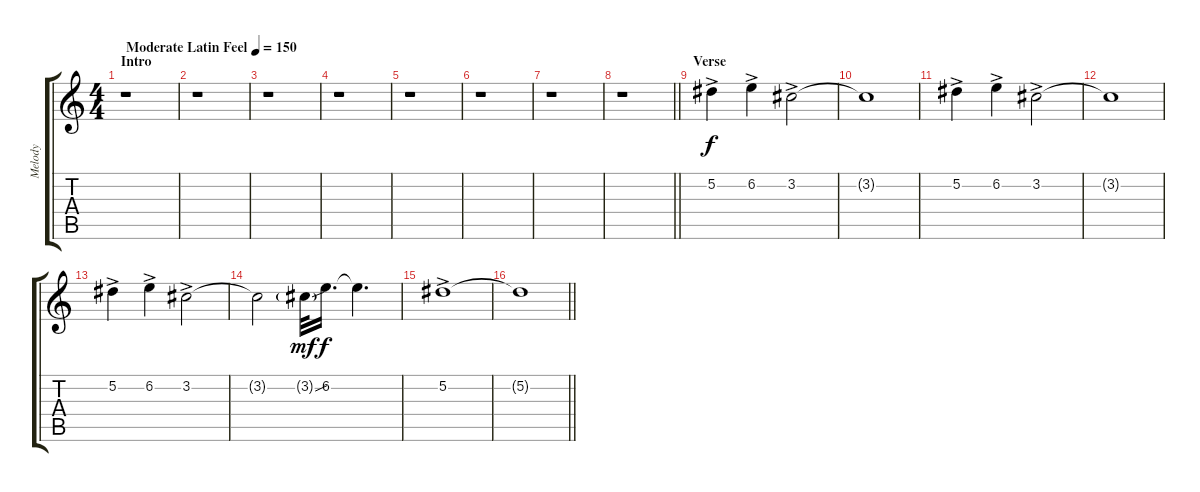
\track ("Melody" "Melody") {instrument acousticguitarsteel}
\staff {score tabs}
\tuning (Eb4 Bb3 Gb3 Db3 Ab2 Eb2) {hide}
\ts (4 4)
\section ("" "Intro")
\tempo (150 "Moderate Latin Feel")
\clef g2
\ks c
r.1{dy f instrument acousticguitarsteel} |
r.1 |
r.1 |
r.1 |
r.1 |
r.1 |
r.1 |
\barLineRight lightlight
r.1 |
\section ("" "Verse")
5.2{ac}.4 6.2{ac}.4 3.2{ac}.2 |
3.2{t}.1 |
5.2{ac}.4 6.2{ac}.4 3.2{ac}.2 |
3.2{t}.1 |
5.2{ac}.4 6.2{ac}.4 3.2{ac}.2 |
3.2{t}.2 3.2{sou g}.32{dy mf} 6.2.16{d dy f} 6.2{t}.4{d} |
5.2{ac}.1 |
\barLineRight lightlight
5.2{t}.1
